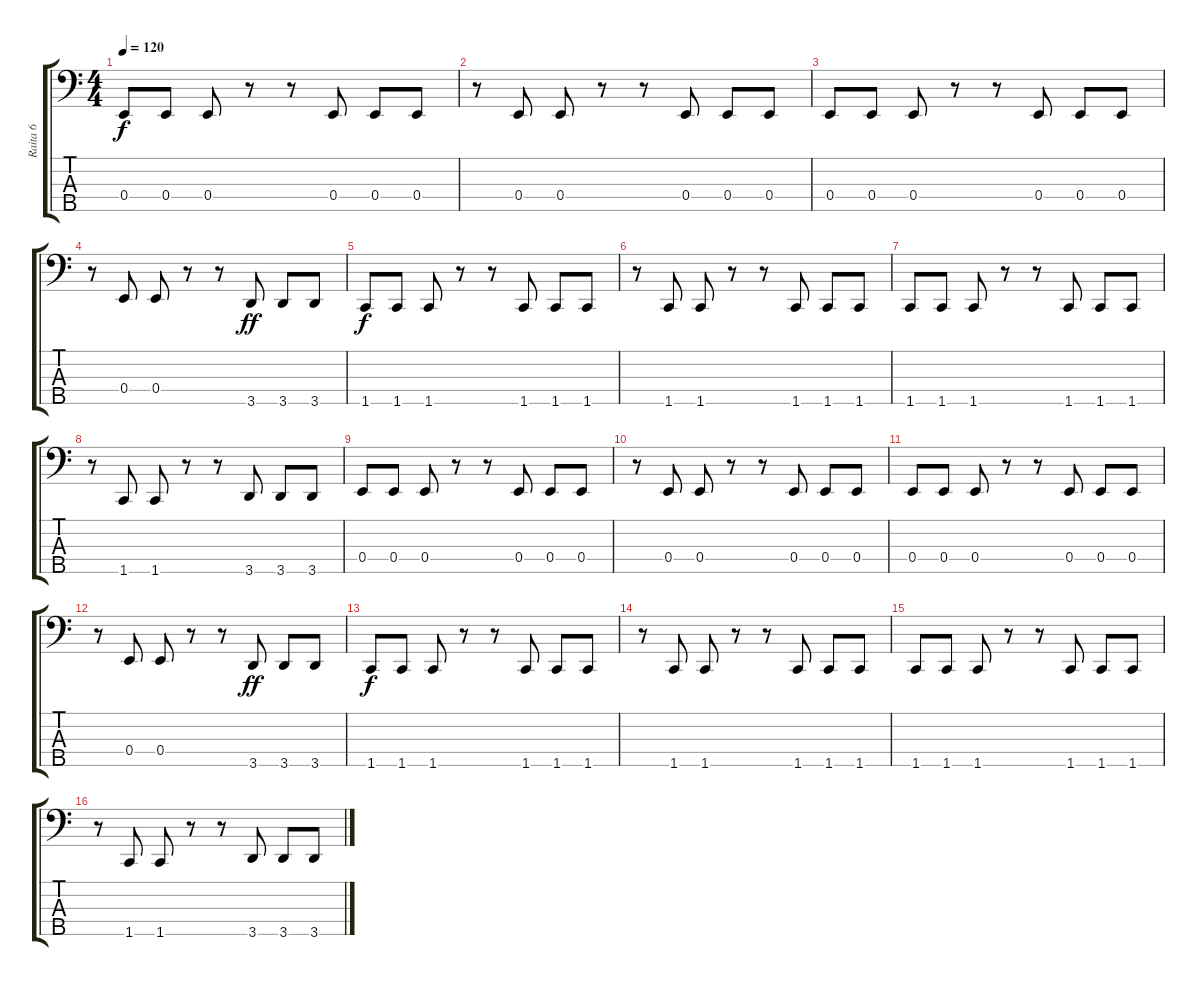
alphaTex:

\track ("Raita 6" "Raita 6") {instrument electricbasspick}
\staff {score tabs}
\tuning (G2 D2 A1 E1 B0) {hide}
\ts (4 4)
\tempo 120
\clef f4
\ks c
0.4.8{dy f} 0.4.8 0.4.8 r.8 r.8 0.4.8 0.4.8 0.4.8 |
r.8 0.4.8 0.4.8 r.8 r.8 0.4.8 0.4.8 0.4.8 |
0.4.8 0.4.8 0.4.8 r.8 r.8 0.4.8 0.4.8 0.4.8 |
r.8 0.4.8 0.4.8 r.8 r.8 3.5.8{dy ff} 3.5.8 3.5.8 |
1.5.8{dy f} 1.5.8 1.5.8 r.8 r.8 1.5.8 1.5.8 1.5.8 |
r.8 1.5.8 1.5.8 r.8 r.8 1.5.8 1.5.8 1.5.8 |
1.5.8 1.5.8 1.5.8 r.8 r.8 1.5.8 1.5.8 1.5.8 |
r.8 1.5.8 1.5.8 r.8 r.8 3.5.8 3.5.8 3.5.8 |
0.4.8 0.4.8 0.4.8 r.8 r.8 0.4.8 0.4.8 0.4.8 |
r.8 0.4.8 0.4.8 r.8 r.8 0.4.8 0.4.8 0.4.8 |
0.4.8 0.4.8 0.4.8 r.8 r.8 0.4.8 0.4.8 0.4.8 |
r.8 0.4.8 0.4.8 r.8 r.8 3.5.8{dy ff} 3.5.8 3.5.8 |
1.5.8{dy f} 1.5.8 1.5.8 r.8 r.8 1.5.8 1.5.8 1.5.8 |
r.8 1.5.8 1.5.8 r.8 r.8 1.5.8 1.5.8 1.5.8 |
1.5.8 1.5.8 1.5.8 r.8 r.8 1.5.8 1.5.8 1.5.8 |
r.8 1.5.8 1.5.8 r.8 r.8 3.5.8 3.5.8 3.5.8
